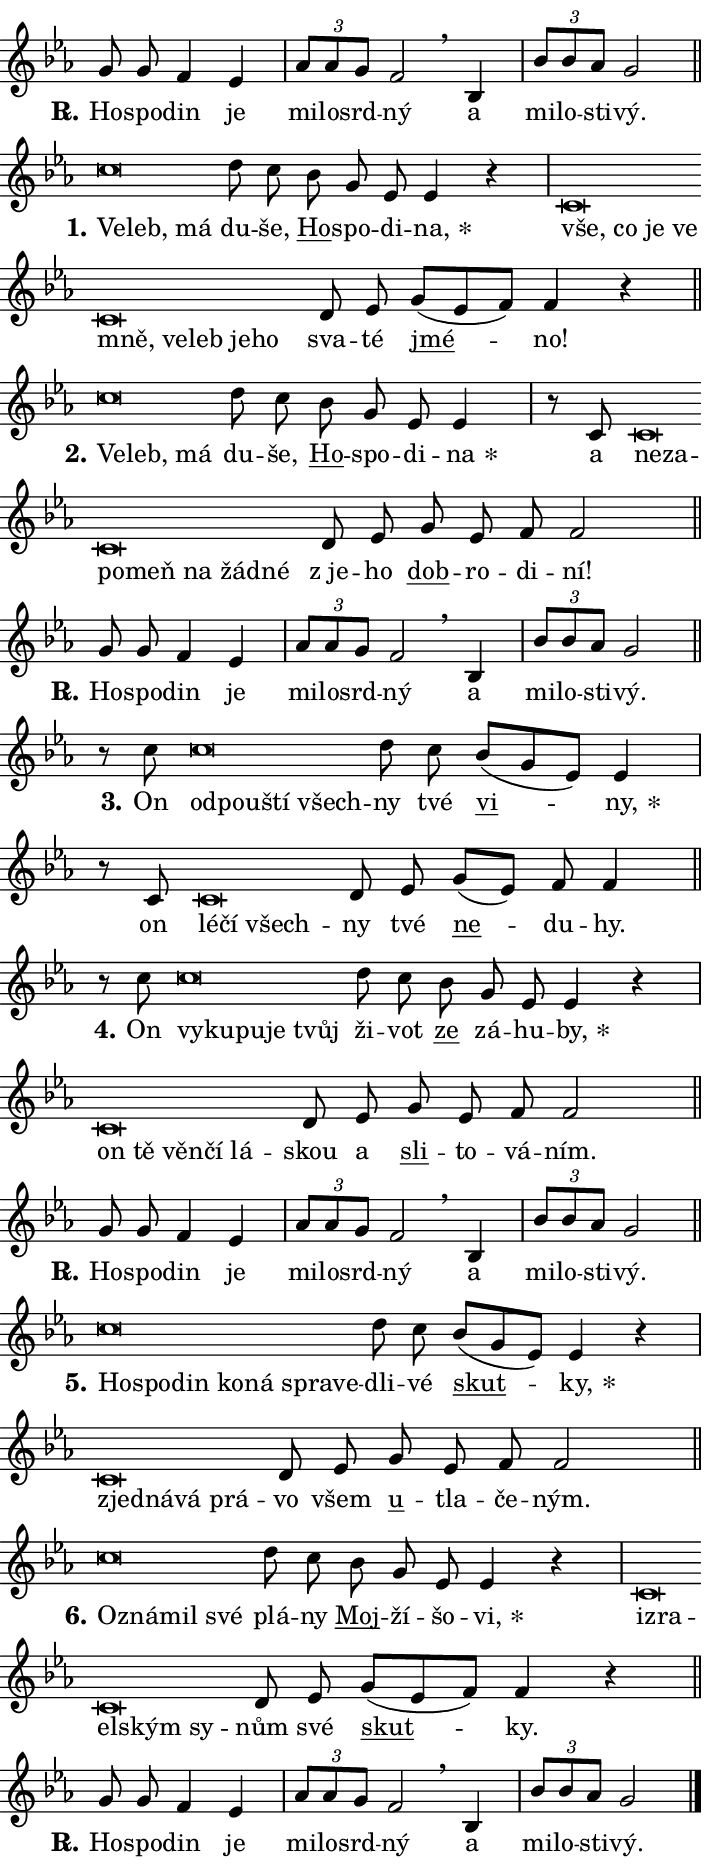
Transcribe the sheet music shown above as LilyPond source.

\version "2.24.0"
\header { tagline = "" }
\paper {
  indent = 0\cm
  top-margin = 0\cm
  right-margin = 0.13\cm % to fit lyric hyphens
  bottom-margin = 0\cm
  left-margin = 0\cm
  paper-width = 12\cm
  page-breaking = #ly:one-page-breaking
  system-system-spacing.basic-distance = #11
  score-system-spacing.basic-distance = #11
  ragged-last = ##f
}


%% Author: Thomas Morley
%% https://lists.gnu.org/archive/html/lilypond-user/2020-05/msg00002.html
#(define (line-position grob)
"Returns position of @var[grob} in current system:
   @code{'start}, if at first time-step
   @code{'end}, if at last time-step
   @code{'middle} otherwise
"
  (let* ((col (ly:item-get-column grob))
         (ln (ly:grob-object col 'left-neighbor))
         (rn (ly:grob-object col 'right-neighbor))
         (col-to-check-left (if (ly:grob? ln) ln col))
         (col-to-check-right (if (ly:grob? rn) rn col))
         (break-dir-left
           (and
             (ly:grob-property col-to-check-left 'non-musical #f)
             (ly:item-break-dir col-to-check-left)))
         (break-dir-right
           (and
             (ly:grob-property col-to-check-right 'non-musical #f)
             (ly:item-break-dir col-to-check-right))))
        (cond ((eqv? 1 break-dir-left) 'start)
              ((eqv? -1 break-dir-right) 'end)
              (else 'middle))))

#(define (tranparent-at-line-position vctor)
  (lambda (grob)
  "Relying on @code{line-position} select the relevant enry from @var{vctor}.
Used to determine transparency,"
    (case (line-position grob)
      ((end) (not (vector-ref vctor 0)))
      ((middle) (not (vector-ref vctor 1)))
      ((start) (not (vector-ref vctor 2))))))

noteHeadBreakVisibility =
#(define-music-function (break-visibility)(vector?)
"Makes @code{NoteHead}s transparent relying on @var{break-visibility}"
#{
  \override NoteHead.transparent =
    #(tranparent-at-line-position break-visibility)
#})

#(define delete-ledgers-for-transparent-note-heads
  (lambda (grob)
    "Reads whether a @code{NoteHead} is transparent.
If so this @code{NoteHead} is removed from @code{'note-heads} from
@var{grob}, which is supposed to be @code{LedgerLineSpanner}.
As a result ledgers are not printed for this @code{NoteHead}"
    (let* ((nhds-array (ly:grob-object grob 'note-heads))
           (nhds-list
             (if (ly:grob-array? nhds-array)
                 (ly:grob-array->list nhds-array)
                 '()))
           ;; Relies on the transparent-property being done before
           ;; Staff.LedgerLineSpanner.after-line-breaking is executed.
           ;; This is fragile ...
           (to-keep
             (remove
               (lambda (nhd)
                 (ly:grob-property nhd 'transparent #f))
               nhds-list)))
      ;; TODO find a better method to iterate over grob-arrays, similiar
      ;; to filter/remove etc for lists
      ;; For now rebuilt from scratch
      (set! (ly:grob-object grob 'note-heads)  '())
      (for-each
        (lambda (nhd)
          (ly:pointer-group-interface::add-grob grob 'note-heads nhd))
        to-keep))))

squashNotes = {
  \override NoteHead.X-extent = #'(-0.2 . 0.2)
  \override NoteHead.Y-extent = #'(-0.75 . 0)
  \override NoteHead.stencil =
    #(lambda (grob)
       (let ((pos (ly:grob-property grob 'staff-position)))
         (begin
           (if (< pos -7) (display "ERROR: Lower brevis then expected\n") (display ""))
           (if (<= pos -6) ly:text-interface::print ly:note-head::print))))
}
unSquashNotes = {
  \revert NoteHead.X-extent
  \revert NoteHead.Y-extent
  \revert NoteHead.stencil
}

hideNotes = \noteHeadBreakVisibility #begin-of-line-visible
unHideNotes = \noteHeadBreakVisibility #all-visible

% work-around for resetting accidentals
% https://lilypond.org/doc/v2.23/Documentation/notation/displaying-rhythms#unmetered-music
cadenzaMeasure = {
  \cadenzaOff
  \partial 1024 s1024
  \cadenzaOn
}

#(define-markup-command (accent layout props text) (markup?)
  "Underline accented syllable"
  (interpret-markup layout props
    #{\markup \override #'(offset . 4.3) \underline { #text }#}))

responsum = \markup \concat {
  "R" \hspace #-1.05 \path #0.1 #'((moveto 0 0.07) (lineto 0.9 0.8)) \hspace #0.05 "."
}

spaceSize = #0.6828661417322834 % exact space size for TeX Gyre Schola

\layout {
  \context {
    \Staff
    \remove "Time_signature_engraver"
    \override LedgerLineSpanner.after-line-breaking = #delete-ledgers-for-transparent-note-heads
  }
  \context {
    \Lyrics {
      \override LyricSpace.minimum-distance = \spaceSize
      \override LyricText.font-name = #"TeX Gyre Schola"
      \override LyricText.font-size = 1
      \override StanzaNumber.font-name = #"TeX Gyre Schola Bold"
      \override StanzaNumber.font-size = 1
    }
  }
  \context {
    \Score 
    \override NoteHead.text =
      #(lambda (grob) 
        (let ((pos (ly:grob-property grob 'staff-position)))
          #{\markup {
            \combine
              \halign #-0.55 \raise #(if (= pos -6) 0 0.5) \override #'(thickness . 2) \draw-line #'(3.2 . 0)
              \musicglyph "noteheads.sM1"
          }#}))
  }
}

% magnetic-lyrics.ily
%
%   written by
%     Jean Abou Samra <jean@abou-samra.fr>
%     Werner Lemberg <wl@gnu.org>
%
%   adapted by
%     Jiri Hon <jiri.hon@gmail.com>
%
% Version 2022-Apr-15

% https://www.mail-archive.com/lilypond-user@gnu.org/msg149350.html

#(define (Left_hyphen_pointer_engraver context)
   "Collect syllable-hyphen-syllable occurrences in lyrics and store
them in properties.  This engraver only looks to the left.  For
example, if the lyrics input is @code{foo -- bar}, it does the
following.

@itemize @bullet
@item
Set the @code{text} property of the @code{LyricHyphen} grob between
@q{foo} and @q{bar} to @code{foo}.

@item
Set the @code{left-hyphen} property of the @code{LyricText} grob with
text @q{foo} to the @code{LyricHyphen} grob between @q{foo} and
@q{bar}.
@end itemize

Use this auxiliary engraver in combination with the
@code{lyric-@/text::@/apply-@/magnetic-@/offset!} hook."
   (let ((hyphen #f)
         (text #f))
     (make-engraver
      (acknowledgers
       ((lyric-syllable-interface engraver grob source-engraver)
        (set! text grob)))
      (end-acknowledgers
       ((lyric-hyphen-interface engraver grob source-engraver)
        ;(when (not (grob::has-interface grob 'lyric-space-interface))
          (set! hyphen grob)));)
      ((stop-translation-timestep engraver)
       (when (and text hyphen)
         (ly:grob-set-object! text 'left-hyphen hyphen))
       (set! text #f)
       (set! hyphen #f)))))

#(define (lyric-text::apply-magnetic-offset! grob)
   "If the space between two syllables is less than the value in
property @code{LyricText@/.details@/.squash-threshold}, move the right
syllable to the left so that it gets concatenated with the left
syllable.

Use this function as a hook for
@code{LyricText@/.after-@/line-@/breaking} if the
@code{Left_@/hyphen_@/pointer_@/engraver} is active."
   (let ((hyphen (ly:grob-object grob 'left-hyphen #f)))
     (when hyphen
       (let ((left-text (ly:spanner-bound hyphen LEFT)))
         (when (grob::has-interface left-text 'lyric-syllable-interface)
           (let* ((common (ly:grob-common-refpoint grob left-text X))
                  (this-x-ext (ly:grob-extent grob common X))
                  (left-x-ext
                   (begin
                     ;; Trigger magnetism for left-text.
                     (ly:grob-property left-text 'after-line-breaking)
                     (ly:grob-extent left-text common X)))
                  ;; `delta` is the gap width between two syllables.
                  (delta (- (interval-start this-x-ext)
                            (interval-end left-x-ext)))
                  (details (ly:grob-property grob 'details))
                  (threshold (assoc-get 'squash-threshold details 0.2)))
             (when (< delta threshold)
               (let* (;; We have to manipulate the input text so that
                      ;; ligatures crossing syllable boundaries are not
                      ;; disabled.  For languages based on the Latin
                      ;; script this is essentially a beautification.
                      ;; However, for non-Western scripts it can be a
                      ;; necessity.
                      (lt (ly:grob-property left-text 'text))
                      (rt (ly:grob-property grob 'text))
                      (is-space (grob::has-interface hyphen 'lyric-space-interface))
                      (space (if is-space " " ""))
                      (extra-delta (if is-space spaceSize 0))
                      ;; Append new syllable.
                      (ltrt-space (if (and (string? lt) (string? rt))
                                (string-append lt space rt)
                                (make-concat-markup (list lt space rt))))
                      ;; Right-align `ltrt` to the right side.
                      (ltrt-space-markup (grob-interpret-markup
                               grob
                               (make-translate-markup
                                (cons (interval-length this-x-ext) 0)
                                (make-right-align-markup ltrt-space)))))
                 (begin
                   ;; Don't print `left-text`.
                   (ly:grob-set-property! left-text 'stencil #f)
                   ;; Set text and stencil (which holds all collected
                   ;; syllables so far) and shift it to the left.
                   (ly:grob-set-property! grob 'text ltrt-space)
                   (ly:grob-set-property! grob 'stencil ltrt-space-markup)
                   (ly:grob-translate-axis! grob (- (- delta extra-delta)) X))))))))))


#(define (lyric-hyphen::displace-bounds-first grob)
   ;; Make very sure this callback isn't triggered too early.
   (let ((left (ly:spanner-bound grob LEFT))
         (right (ly:spanner-bound grob RIGHT)))
     (ly:grob-property left 'after-line-breaking)
     (ly:grob-property right 'after-line-breaking)
     (ly:lyric-hyphen::print grob)))

squashThreshold = #0.4

\layout {
  \context {
    \Lyrics
    \consists #Left_hyphen_pointer_engraver
    \override LyricText.after-line-breaking =
      #lyric-text::apply-magnetic-offset!
    \override LyricHyphen.stencil = #lyric-hyphen::displace-bounds-first
    \override LyricText.details.squash-threshold = \squashThreshold
    \override LyricHyphen.minimum-distance = 0
    \override LyricHyphen.minimum-length = \squashThreshold
  }
}

squashText = \override LyricText.details.squash-threshold = 9999
unSquashText = \override LyricText.details.squash-threshold = \squashThreshold

leftText = \override LyricText.self-alignment-X = #LEFT
unLeftText = \revert LyricText.self-alignment-X

starOffset = #(lambda (grob) 
                (let ((x_offset (ly:self-alignment-interface::aligned-on-x-parent grob)))
                  (if (= x_offset 0) 0 (+ x_offset 1.2))))

star = #(define-music-function (syllable)(string?)
"Append star separator at the end of a syllable"
#{
  \once \override LyricText.X-offset = #starOffset
  \lyricmode { \markup {
    #syllable
    \override #'((font-name . "TeX Gyre Schola Bold")) \hspace #0.2 \lower #0.65 \larger "*"
  } }
#})

starAccent = #(define-music-function (syllable)(string?)
"Append star separator at the end of a syllable and make accent"
#{
  \once \override LyricText.X-offset = #starOffset
  \lyricmode { \markup {
    \accent #syllable
    \override #'((font-name . "TeX Gyre Schola Bold")) \hspace #0.2 \lower #0.65 \larger "*"
  } }
#})

breath = #(define-music-function (syllable)(string?)
"Append breathing indicator at the end of a syllable"
#{
  \lyricmode { \markup { #syllable "+" } }
#})

optionalBreath = #(define-music-function (syllable)(string?)
"Append optional breathing indicator at the end of a syllable"
#{
  \lyricmode { \markup { #syllable "(+)" } }
#})


\score {
    <<
        \new Voice = "melody" { \cadenzaOn \key es \major \relative { g'8 g f4 es \cadenzaMeasure \bar "|" \tuplet 3/2 { as8[ as g] } f2 \breathe \bar "" bes,4 \cadenzaMeasure \bar "|" \tuplet 3/2 {bes'8[ bes as] } g2 \cadenzaMeasure \bar "||" \break } }
        \new Lyrics \lyricsto "melody" { \lyricmode { \set stanza = \responsum
Ho -- spo -- din je mi -- lo -- srd -- ný a mi -- lo -- sti -- vý. } }
    >>
    \layout {}
}

\score {
    <<
        \new Voice = "melody" { \cadenzaOn \key es \major \relative { \squashNotes c''\breve*1/16 \hideNotes \breve*1/16 \breve*1/16 \bar "" \unHideNotes \unSquashNotes d8 c \bar "" bes g es es4 r \cadenzaMeasure \bar "|" \squashNotes c\breve*1/16 \hideNotes \breve*1/16 \bar "" \breve*1/16 \bar "" \breve*1/16 \bar "" \breve*1/16 \bar "" \breve*1/16 \bar "" \breve*1/16 \bar "" \breve*1/16 \breve*1/16 \bar "" \unHideNotes \unSquashNotes d8 es \bar "" g[( es f)] f4 r \cadenzaMeasure \bar "||" \break } }
        \new Lyrics \lyricsto "melody" { \lyricmode { \set stanza = "1."
\leftText Ve -- \squashText leb, má \unLeftText \unSquashText du -- še, \markup \accent Ho -- spo -- di -- \star na, \leftText vše, \squashText co je ve mně, ve -- leb je -- ho \unLeftText \unSquashText sva -- té \markup \accent jmé -- no! } }
    >>
    \layout {}
}

\score {
    <<
        \new Voice = "melody" { \cadenzaOn \key es \major \relative { \squashNotes c''\breve*1/16 \hideNotes \breve*1/16 \breve*1/16 \bar "" \unHideNotes \unSquashNotes d8 c \bar "" bes g es es4 \cadenzaMeasure \bar "|" r8 c8 \squashNotes c\breve*1/16 \hideNotes \breve*1/16 \bar "" \breve*1/16 \bar "" \breve*1/16 \bar "" \breve*1/16 \bar "" \breve*1/16 \breve*1/16 \bar "" \unHideNotes \unSquashNotes d8 es \bar "" g es f f2 \cadenzaMeasure \bar "||" \break } }
        \new Lyrics \lyricsto "melody" { \lyricmode { \set stanza = "2."
\leftText Ve -- \squashText leb, má \unLeftText \unSquashText du -- še, \markup \accent Ho -- spo -- di -- \star na a \leftText ne -- \squashText za -- po -- meň na žád -- né \unLeftText \unSquashText "z je" -- ho \markup \accent dob -- ro -- di -- ní! } }
    >>
    \layout {}
}

\score {
    <<
        \new Voice = "melody" { \cadenzaOn \key es \major \relative { g'8 g f4 es \cadenzaMeasure \bar "|" \tuplet 3/2 { as8[ as g] } f2 \breathe \bar "" bes,4 \cadenzaMeasure \bar "|" \tuplet 3/2 {bes'8[ bes as] } g2 \cadenzaMeasure \bar "||" \break } }
        \new Lyrics \lyricsto "melody" { \lyricmode { \set stanza = \responsum
Ho -- spo -- din je mi -- lo -- srd -- ný a mi -- lo -- sti -- vý. } }
    >>
    \layout {}
}

\score {
    <<
        \new Voice = "melody" { \cadenzaOn \key es \major \relative { r8 c''8 \squashNotes c\breve*1/16 \hideNotes \breve*1/16 \bar "" \breve*1/16 \breve*1/16 \bar "" \unHideNotes \unSquashNotes d8 c \bar "" bes[( g es)] es4 \cadenzaMeasure \bar "|" r8 c8 \squashNotes c\breve*1/16 \hideNotes \breve*1/16 \breve*1/16 \bar "" \unHideNotes \unSquashNotes d8 es \bar "" g[( es)] f f4 \cadenzaMeasure \bar "||" \break } }
        \new Lyrics \lyricsto "melody" { \lyricmode { \set stanza = "3."
On \leftText od -- \squashText pou -- ští všech -- \unLeftText \unSquashText ny tvé \markup \accent vi -- \star ny, on \leftText lé -- \squashText čí všech -- \unLeftText \unSquashText ny tvé \markup \accent ne -- du -- hy. } }
    >>
    \layout {}
}

\score {
    <<
        \new Voice = "melody" { \cadenzaOn \key es \major \relative { r8 c''8 \squashNotes c\breve*1/16 \hideNotes \breve*1/16 \bar "" \breve*1/16 \bar "" \breve*1/16 \breve*1/16 \bar "" \unHideNotes \unSquashNotes d8 c \bar "" bes g es es4 r \cadenzaMeasure \bar "|" \squashNotes c\breve*1/16 \hideNotes \breve*1/16 \bar "" \breve*1/16 \bar "" \breve*1/16 \breve*1/16 \bar "" \unHideNotes \unSquashNotes d8 es \bar "" g es f f2 \cadenzaMeasure \bar "||" \break } }
        \new Lyrics \lyricsto "melody" { \lyricmode { \set stanza = "4."
On \leftText vy -- \squashText ku -- pu -- je tvůj \unLeftText \unSquashText ži -- vot \markup \accent ze zá -- hu -- \star by, \leftText on \squashText tě věn -- čí lá -- \unLeftText \unSquashText skou a \markup \accent sli -- to -- vá -- ním. } }
    >>
    \layout {}
}

\score {
    <<
        \new Voice = "melody" { \cadenzaOn \key es \major \relative { g'8 g f4 es \cadenzaMeasure \bar "|" \tuplet 3/2 { as8[ as g] } f2 \breathe \bar "" bes,4 \cadenzaMeasure \bar "|" \tuplet 3/2 {bes'8[ bes as] } g2 \cadenzaMeasure \bar "||" \break } }
        \new Lyrics \lyricsto "melody" { \lyricmode { \set stanza = \responsum
Ho -- spo -- din je mi -- lo -- srd -- ný a mi -- lo -- sti -- vý. } }
    >>
    \layout {}
}

\score {
    <<
        \new Voice = "melody" { \cadenzaOn \key es \major \relative { \squashNotes c''\breve*1/16 \hideNotes \breve*1/16 \bar "" \breve*1/16 \bar "" \breve*1/16 \bar "" \breve*1/16 \bar "" \breve*1/16 \breve*1/16 \bar "" \unHideNotes \unSquashNotes d8 c \bar "" bes[( g es)] es4 r \cadenzaMeasure \bar "|" \squashNotes c\breve*1/16 \hideNotes \breve*1/16 \bar "" \breve*1/16 \breve*1/16 \bar "" \unHideNotes \unSquashNotes d8 es \bar "" g es f f2 \cadenzaMeasure \bar "||" \break } }
        \new Lyrics \lyricsto "melody" { \lyricmode { \set stanza = "5."
\leftText Ho -- \squashText spo -- din ko -- ná spra -- ve -- \unLeftText \unSquashText dli -- vé \markup \accent skut -- \star ky, \leftText zjed -- \squashText ná -- vá prá -- \unLeftText \unSquashText vo všem \markup \accent u -- tla -- če -- ným. } }
    >>
    \layout {}
}

\score {
    <<
        \new Voice = "melody" { \cadenzaOn \key es \major \relative { \squashNotes c''\breve*1/16 \hideNotes \breve*1/16 \bar "" \breve*1/16 \breve*1/16 \bar "" \unHideNotes \unSquashNotes d8 c \bar "" bes g es es4 r \cadenzaMeasure \bar "|" \squashNotes c\breve*1/16 \hideNotes \breve*1/16 \bar "" \breve*1/16 \bar "" \breve*1/16 \breve*1/16 \bar "" \unHideNotes \unSquashNotes d8 es \bar "" g[( es f)] f4 r \cadenzaMeasure \bar "||" \break } }
        \new Lyrics \lyricsto "melody" { \lyricmode { \set stanza = "6."
\leftText Oz -- \squashText ná -- mil své \unLeftText \unSquashText plá -- ny \markup \accent Moj -- ží -- šo -- \star vi, \leftText iz -- \squashText ra -- el -- ským sy -- \unLeftText \unSquashText nům své \markup \accent skut -- ky. } }
    >>
    \layout {}
}

\score {
    <<
        \new Voice = "melody" { \cadenzaOn \key es \major \relative { g'8 g f4 es \cadenzaMeasure \bar "|" \tuplet 3/2 { as8[ as g] } f2 \breathe \bar "" bes,4 \cadenzaMeasure \bar "|" \tuplet 3/2 {bes'8[ bes as] } g2 \cadenzaMeasure \bar "||" \break } \bar "|." }
        \new Lyrics \lyricsto "melody" { \lyricmode { \set stanza = \responsum
Ho -- spo -- din je mi -- lo -- srd -- ný a mi -- lo -- sti -- vý. } }
    >>
    \layout {}
}
